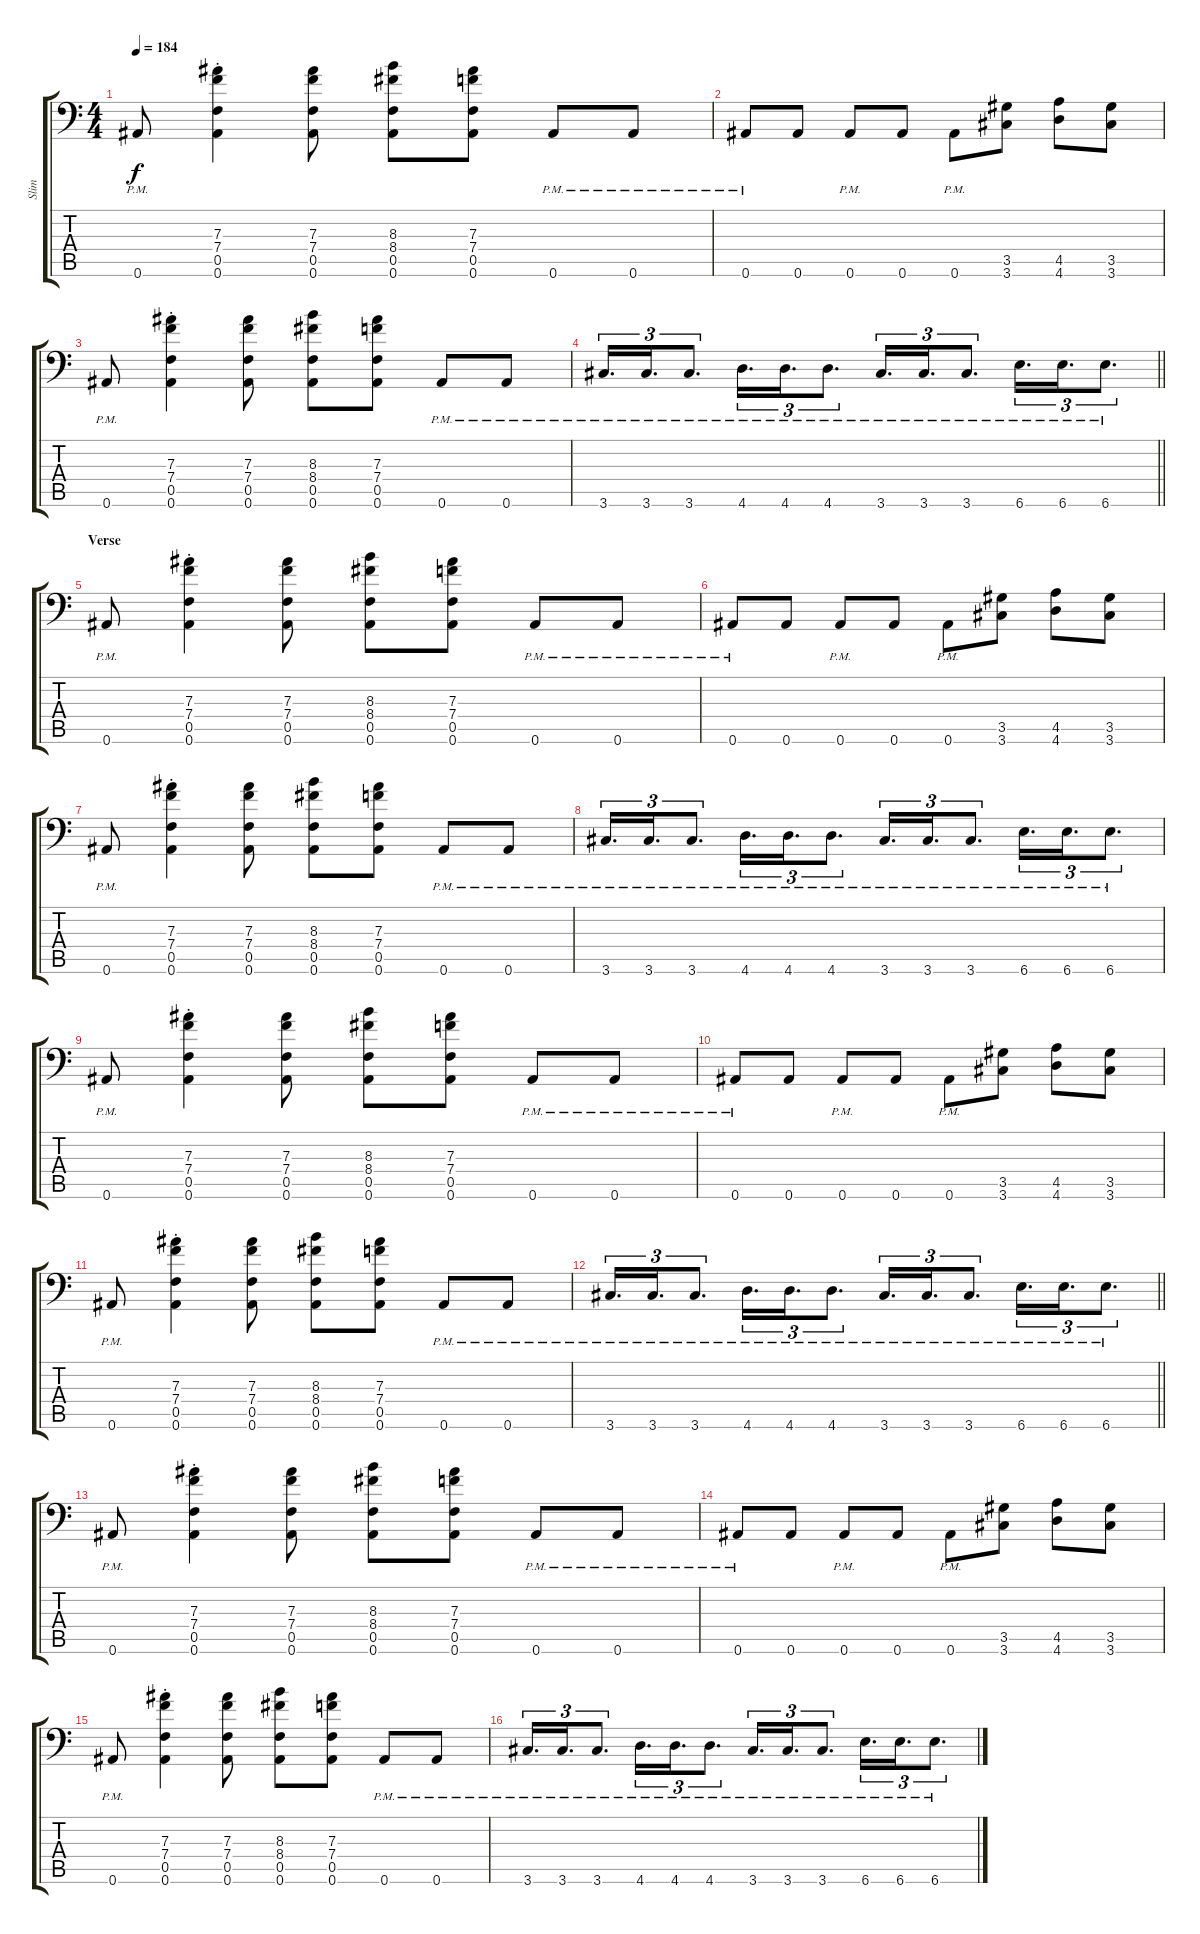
\track ("Slim" "Slim") {instrument distortionguitar}
\staff {score tabs}
\tuning (C4 G3 Eb3 Bb2 F2 Bb1) {hide}
\ts (4 4)
\tempo 184
\clef f4
\ks c
0.6{pm}.8{dy f} (7.3{st} 7.4{st} 0.5{st} 0.6{st}).4 (7.3 7.4 0.5 0.6).8 (8.3 8.4 0.5 0.6).8 (7.3 7.4 0.5 0.6).8 0.6{pm}.8 0.6{pm}.8 |
0.6{pm}.8 0.6.8 0.6{pm}.8 0.6.8 0.6{pm}.8 (3.5 3.6).8 (4.5 4.6).8 (3.5 3.6).8 |
0.6{pm}.8 (7.3{st} 7.4{st} 0.5{st} 0.6{st}).4 (7.3 7.4 0.5 0.6).8 (8.3 8.4 0.5 0.6).8 (7.3 7.4 0.5 0.6).8 0.6{pm}.8 0.6{pm}.8 |
\barLineRight lightlight
3.6{pm}.16{d tu (3 2)} 3.6{pm}.16{d tu (3 2)} 3.6{pm}.8{d tu (3 2)} 4.6{pm}.16{d tu (3 2)} 4.6{pm}.16{d tu (3 2)} 4.6{pm}.8{d tu (3 2)} 3.6{pm}.16{d tu (3 2)} 3.6{pm}.16{d tu (3 2)} 3.6{pm}.8{d tu (3 2)} 6.6{pm}.16{d tu (3 2)} 6.6{pm}.16{d tu (3 2)} 6.6{pm}.8{d tu (3 2)} |
\section ("" "Verse")
0.6{pm}.8{volume 12} (7.3{st} 7.4{st} 0.5{st} 0.6{st}).4 (7.3 7.4 0.5 0.6).8 (8.3 8.4 0.5 0.6).8 (7.3 7.4 0.5 0.6).8 0.6{pm}.8 0.6{pm}.8 |
0.6{pm}.8 0.6.8 0.6{pm}.8 0.6.8 0.6{pm}.8 (3.5 3.6).8 (4.5 4.6).8 (3.5 3.6).8 |
0.6{pm}.8 (7.3{st} 7.4{st} 0.5{st} 0.6{st}).4 (7.3 7.4 0.5 0.6).8 (8.3 8.4 0.5 0.6).8 (7.3 7.4 0.5 0.6).8 0.6{pm}.8 0.6{pm}.8 |
3.6{pm}.16{d tu (3 2)} 3.6{pm}.16{d tu (3 2)} 3.6{pm}.8{d tu (3 2)} 4.6{pm}.16{d tu (3 2)} 4.6{pm}.16{d tu (3 2)} 4.6{pm}.8{d tu (3 2)} 3.6{pm}.16{d tu (3 2)} 3.6{pm}.16{d tu (3 2)} 3.6{pm}.8{d tu (3 2)} 6.6{pm}.16{d tu (3 2)} 6.6{pm}.16{d tu (3 2)} 6.6{pm}.8{d tu (3 2)} |
0.6{pm}.8 (7.3{st} 7.4{st} 0.5{st} 0.6{st}).4 (7.3 7.4 0.5 0.6).8 (8.3 8.4 0.5 0.6).8 (7.3 7.4 0.5 0.6).8 0.6{pm}.8 0.6{pm}.8 |
0.6{pm}.8 0.6.8 0.6{pm}.8 0.6.8 0.6{pm}.8 (3.5 3.6).8 (4.5 4.6).8 (3.5 3.6).8 |
0.6{pm}.8 (7.3{st} 7.4{st} 0.5{st} 0.6{st}).4 (7.3 7.4 0.5 0.6).8 (8.3 8.4 0.5 0.6).8 (7.3 7.4 0.5 0.6).8 0.6{pm}.8 0.6{pm}.8 |
\barLineRight lightlight
3.6{pm}.16{d tu (3 2)} 3.6{pm}.16{d tu (3 2)} 3.6{pm}.8{d tu (3 2)} 4.6{pm}.16{d tu (3 2)} 4.6{pm}.16{d tu (3 2)} 4.6{pm}.8{d tu (3 2)} 3.6{pm}.16{d tu (3 2)} 3.6{pm}.16{d tu (3 2)} 3.6{pm}.8{d tu (3 2)} 6.6{pm}.16{d tu (3 2)} 6.6{pm}.16{d tu (3 2)} 6.6{pm}.8{d tu (3 2)} |
0.6{pm}.8 (7.3{st} 7.4{st} 0.5{st} 0.6{st}).4 (7.3 7.4 0.5 0.6).8 (8.3 8.4 0.5 0.6).8 (7.3 7.4 0.5 0.6).8 0.6{pm}.8 0.6{pm}.8 |
0.6{pm}.8 0.6.8 0.6{pm}.8 0.6.8 0.6{pm}.8 (3.5 3.6).8 (4.5 4.6).8 (3.5 3.6).8 |
0.6{pm}.8 (7.3{st} 7.4{st} 0.5{st} 0.6{st}).4 (7.3 7.4 0.5 0.6).8 (8.3 8.4 0.5 0.6).8 (7.3 7.4 0.5 0.6).8 0.6{pm}.8 0.6{pm}.8 |
3.6{pm}.16{d tu (3 2)} 3.6{pm}.16{d tu (3 2)} 3.6{pm}.8{d tu (3 2)} 4.6{pm}.16{d tu (3 2)} 4.6{pm}.16{d tu (3 2)} 4.6{pm}.8{d tu (3 2)} 3.6{pm}.16{d tu (3 2)} 3.6{pm}.16{d tu (3 2)} 3.6{pm}.8{d tu (3 2)} 6.6{pm}.16{d tu (3 2)} 6.6{pm}.16{d tu (3 2)} 6.6{pm}.8{d tu (3 2)}
